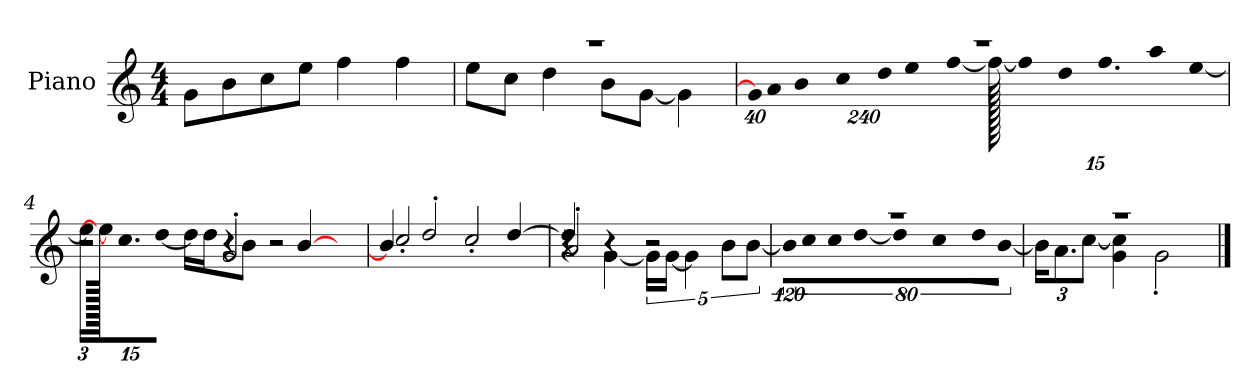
**kern
*part1
*staff1
*I"Piano
*I'P-no
*clefG2
*k[]
*M4/4
*MM90
=1
8g\L
8b\
8cc\
8ee\J
4ff\
4ff\
=2
*^
1r	8ee\L
.	8cc\J
.	4dd\
.	8b\L
.	[8g\J
.	4g\]
=3	=3
*	*Xbrackettup
!	!LO:N:vis=32
1r	640%23g\KLL]
!	!LO:N:vis=16
.	1920%137a\
!	!LO:N:vis=32
.	640%23b\JK
!	!LO:N:vis=8
.	960%137cc\
!	!LO:N:vis=16
.	1920%137dd\L
!	!LO:N:vis=32
.	640%23ee\K
.	[384%41ff\J
.	1920ff\_
.	20ff\KL]
.	10dd\
.	10.ff\
.	10aa\
.	[1920%191ee\J
=4	=4
*	*^
2r	24ee\KL]	2r
.	1920ee\_	.
.	12.cc\	.
.	[12dd\J	.
.	16dd\LL]	.
.	16dd\J	.
.	8b\J	.
4r	.	2g'/
.	2r	.
[4b/	.	.
1920ryy	.	1920ryy
*	*v	*v
!!LO:LB:g=z
=5	=5
4b/]	2cc'/
2dd'/	.
.	2cc'/
[4dd/	.
=6	=6
*	*^
4dd/]	4r	2a'/
4r	[4g\	.
*	*brackettup	*
2r	20g\LL]	2r
.	[20g\JJ	.
.	5g\]	.
.	10b\L	.
.	[10b\J	.
*	*v	*v
=7	=7
!	!LO:N:vis=16
1r	1920%107b\KL]
!	!LO:N:vis=8
.	640%71cc\
!	!LO:N:vis=8
.	640%71cc\
!	!LO:N:vis=16
.	[1920%107dd\Jk
!	!LO:N:vis=4
.	1920%427dd\]
!	!LO:N:vis=4
.	1920%427cc\
!	!LO:N:vis=8
.	640%71dd\L
!	!LO:N:vis=8
.	[640%71b\J
=8	=8
*	*Xbrackettup
1r	24b\KL]
.	12.a\
.	[12cc\J
.	4g\ 4cc\]
.	2g'\
*v	*v
==
*-
